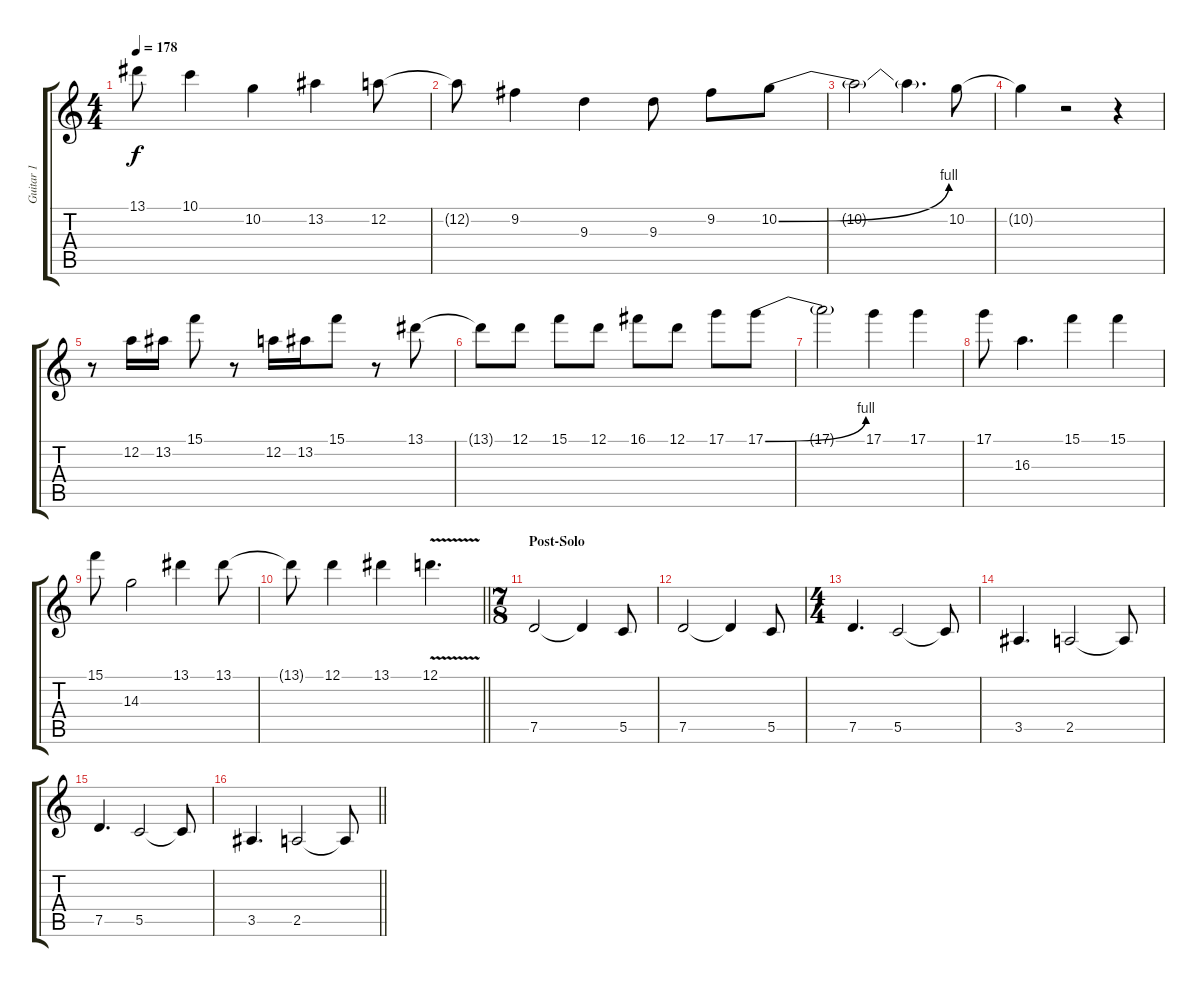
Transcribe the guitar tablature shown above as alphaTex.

\track ("Guitar 1" "Guitar 1") {instrument distortionguitar}
\staff {score tabs}
\tuning (D4 A3 F3 C3 G2 D2) {hide}
\ts (4 4)
\tempo 178
\clef g2
\ks c
13.1{t}.8{dy f} 10.1.4 10.2.4 13.2.4 12.2.8 |
12.2{t}.8 9.2.4 9.3.4 9.3.8 9.2.8 10.2{be (bend 0 0 60 4)}.8 |
10.2{t}.2 10.2{t}.4{d} 10.2.8 |
10.2{t}.4 r.2 r.4 |
r.8 12.2.16 13.2.16 15.1.8 r.8 12.2.16 13.2.16 15.1.8 r.8 13.1.8 |
13.1{t}.8 12.1.8 15.1.8 12.1.8 16.1.8 12.1.8 17.1.8 17.1{be (bend 0 0 60 4)}.8 |
17.1{t}.2 17.1.4 17.1.4 |
17.1.8 16.3.4{d} 15.1.4 15.1.4 |
15.1.8 14.3.2 13.1.4 13.1.8 |
\barLineRight lightlight
13.1{t}.8 12.1.4 13.1.4 12.1{v}.4{d} |
\ts (7 8)
\section ("" "Post-Solo")
7.5.2 7.5{t}.4 5.5.8 |
7.5.2 7.5{t}.4 5.5.8 |
\ts (4 4)
7.5.4{d} 5.5.2 5.5{t}.8 |
3.5.4{d} 2.5.2 2.5{t}.8 |
7.5.4{d} 5.5.2 5.5{t}.8 |
\barLineRight lightlight
3.5.4{d} 2.5.2 2.5{t}.8
